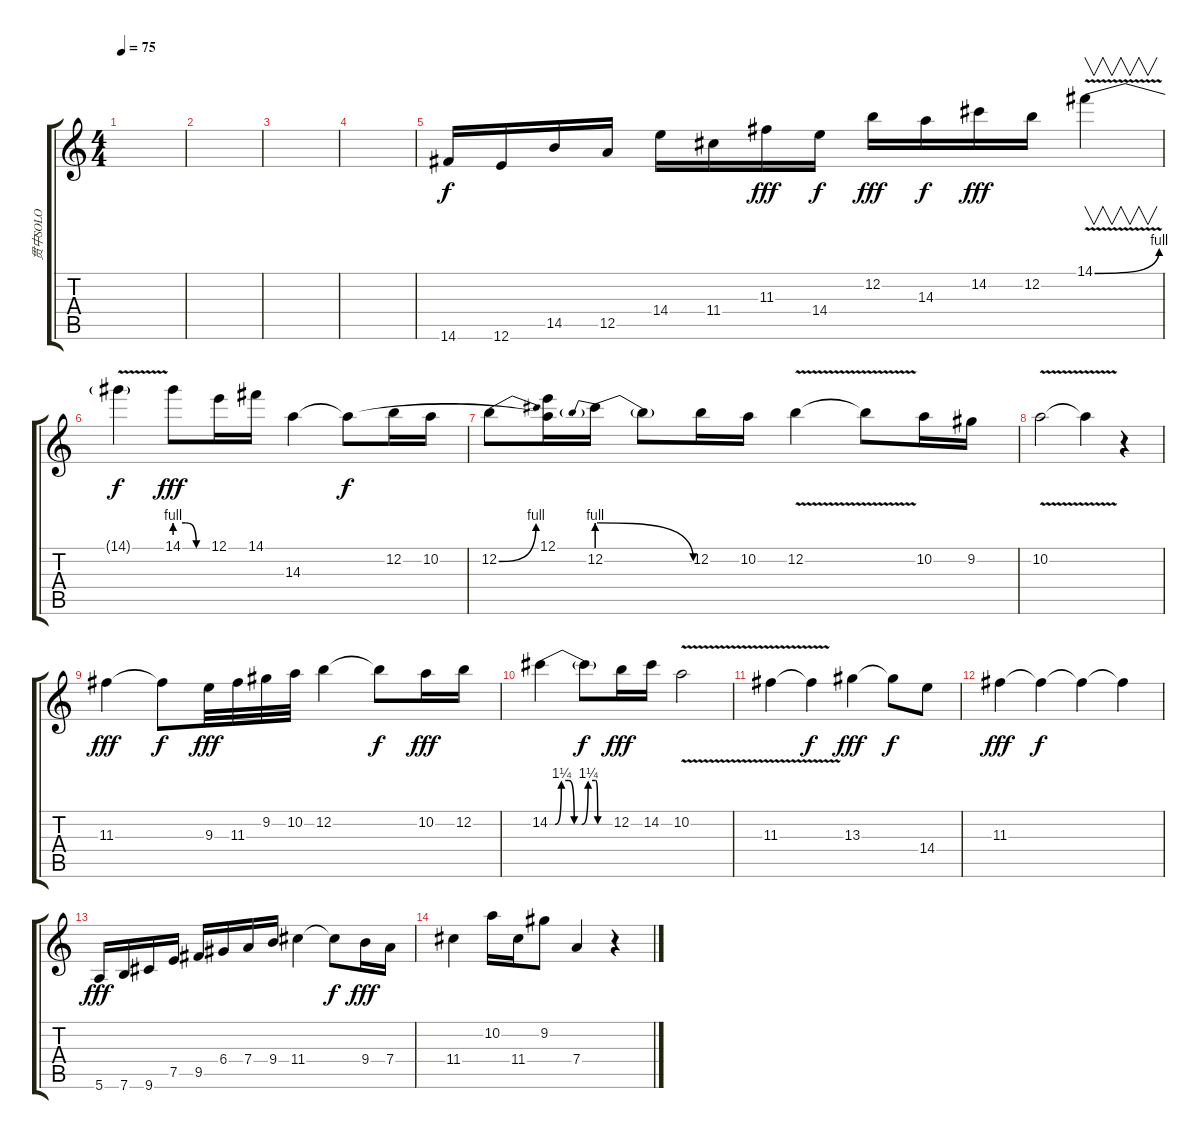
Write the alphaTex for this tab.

\track ("贯中SOLO" "贯中SOLO") {instrument overdrivenguitar}
\staff {score tabs}
\tuning (E4 B3 G3 D3 A2 E2) {hide}
\ts (4 4)
\tempo 75
\clef g2
\ks c
|
|
|
|
14.6.16{dy f} 12.6.16 14.5.16 12.5.16 14.4.16 11.4.16 11.3.16{dy fff} 14.4.16{dy f} 12.2.16{dy fff} 14.3.16{dy f} 14.2.16{dy fff} 12.2.16 14.1{be (bend 0 0 60 4) v}.4{v} |
14.1{t}.4{dy f} 14.1{be (custom 0 4 20 4 40 0 60 0)}.8{dy fff} 12.1.16 14.1.16 14.3.4 14.3{t}.8{dy f} 12.2.16 10.2.16 |
12.2{be (bend 0 0 60 4)}.8 (12.1 14.3{t}).16 12.2{be (prebendrelease 0 4 60 0)}.16 12.2{t}.8 12.2.16 10.2.16 12.2{v}.4 12.2{t}.8 10.2.16 9.2.16 |
10.2{v}.2 10.2{t}.4 r.4 |
11.3.4{dy fff} 11.3{t}.8{dy f} 9.3.32{dy fff} 11.3.32 9.2.32 10.2.32 12.2.4 12.2{t}.8{dy f} 10.2.16{dy fff} 12.2.16 |
14.2{be (custom 0 0 5 0 11 5 18 5 23 0 30 0 36 5 43 5 45 0 60 0)}.4 14.2{t}.8{dy f} 12.2.16{dy fff} 14.2.16 10.2{v}.2 |
11.3{v}.4{volume 15} 11.3{t}.4{dy f volume 14} 13.3.4{dy fff volume 13} 13.3{t}.8{dy f volume 12} 14.4.8 |
11.3.4{dy fff volume 11} 11.3{t}.4{dy f volume 10} 11.3{t}.4{volume 9} 11.3{t}.4{volume 8} |
5.6.16{dy fff volume 7} 7.6.16 9.6.16 7.5.16 9.5.16{volume 7} 6.4.16 7.4.16 9.4.16 11.4.4{volume 6} 11.4{t}.8{dy f volume 6} 9.4.16{dy fff} 7.4.16 |
11.4.4{volume 6} 10.2.16{volume 5} 11.4.16 9.2.8{volume 4} 7.4.4{volume 3} r.4
